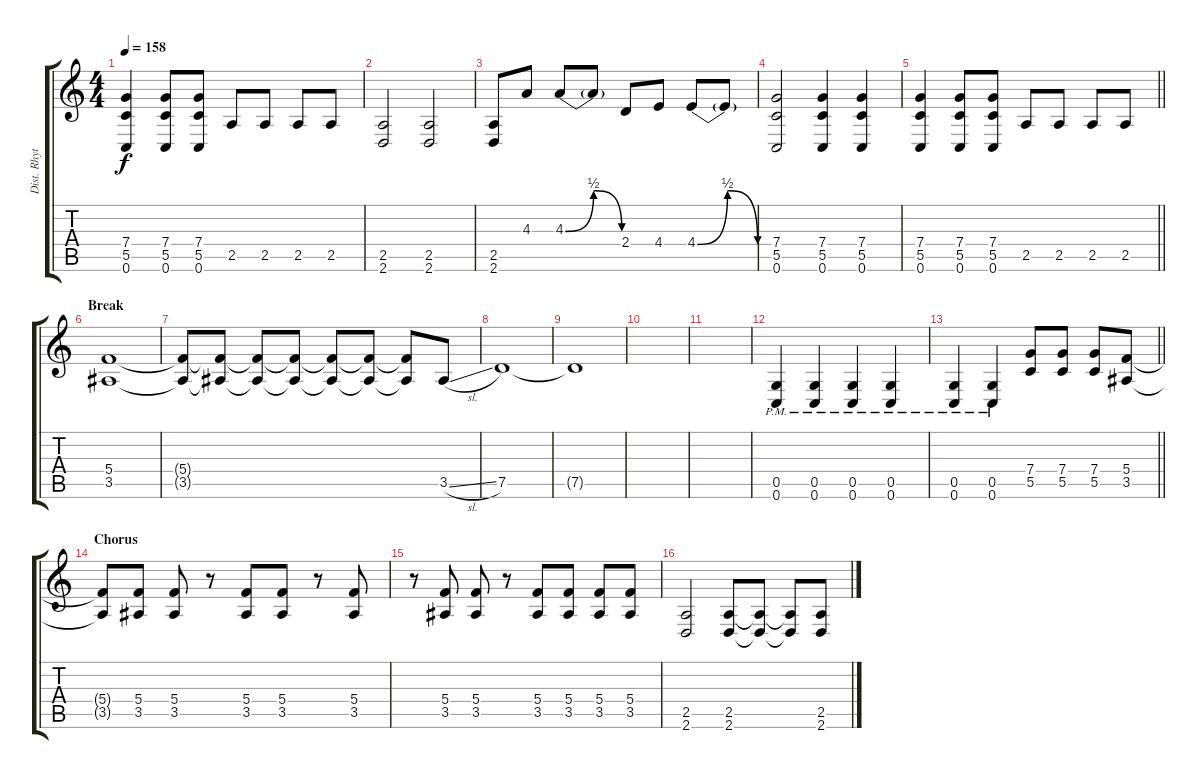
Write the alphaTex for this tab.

\track ("Dist. Rhytm Guitar [L]" "Dist. Rhyt") {instrument distortionguitar}
\staff {score tabs}
\tuning (D4 A3 F3 C3 G2 C2) {hide}
\ts (4 4)
\tempo 158
\clef g2
\ks c
(7.4 5.5 0.6).4{dy f} (7.4 5.5 0.6).8 (7.4 5.5 0.6).8 2.5.8 2.5.8 2.5.8 2.5.8 |
(2.5 2.6).2 (2.5 2.6).2 |
(2.5 2.6).8 4.3.8 4.3{be (bendrelease 0 0 30 2 30 2 60 0)}.8 4.3{t}.8 2.4.8 4.4.8 4.4{be (bendrelease 0 0 30 2 30 2 60 0)}.8 4.4{t}.8 |
(7.4 5.5 0.6).2 (7.4 5.5 0.6).4 (7.4 5.5 0.6).4 |
\barLineRight lightlight
(7.4 5.5 0.6).4 (7.4 5.5 0.6).8 (7.4 5.5 0.6).8 2.5.8 2.5.8 2.5.8 2.5.8 |
\section ("" "Break")
(5.4 3.5).1{volume 0} |
(5.4{t} 3.5{t}).8 (5.4{t} 3.5{t}).8 (5.4{t} 3.5{t}).8 (5.4{t} 3.5{t}).8 (5.4{t} 3.5{t}).8 (5.4{t} 3.5{t}).8 (5.4{t} 3.5{t}).8 3.5{sl}.8 |
7.5.1 |
7.5{t}.1 |
|
|
(0.5{pm} 0.6{pm}).4{volume 13} (0.5{pm} 0.6{pm}).4 (0.5{pm} 0.6{pm}).4 (0.5{pm} 0.6{pm}).4 |
\barLineRight lightlight
(0.5{pm} 0.6{pm}).4 (0.5{pm} 0.6{pm}).4 (7.4 5.5).8 (7.4 5.5).8 (7.4 5.5).8 (5.4 3.5).8 |
\section ("" "Chorus")
(5.4{t} 3.5{t}).8 (5.4 3.5).8 (5.4 3.5).8 r.8 (5.4 3.5).8 (5.4 3.5).8 r.8 (5.4 3.5).8 |
r.8 (5.4 3.5).8 (5.4 3.5).8 r.8 (5.4 3.5).8 (5.4 3.5).8 (5.4 3.5).8 (5.4 3.5).8 |
(2.5 2.6).2 (2.5 2.6).8 (2.5{t} 2.6{t}).8 (2.5{t} 2.6{t}).8 (2.5 2.6).8
